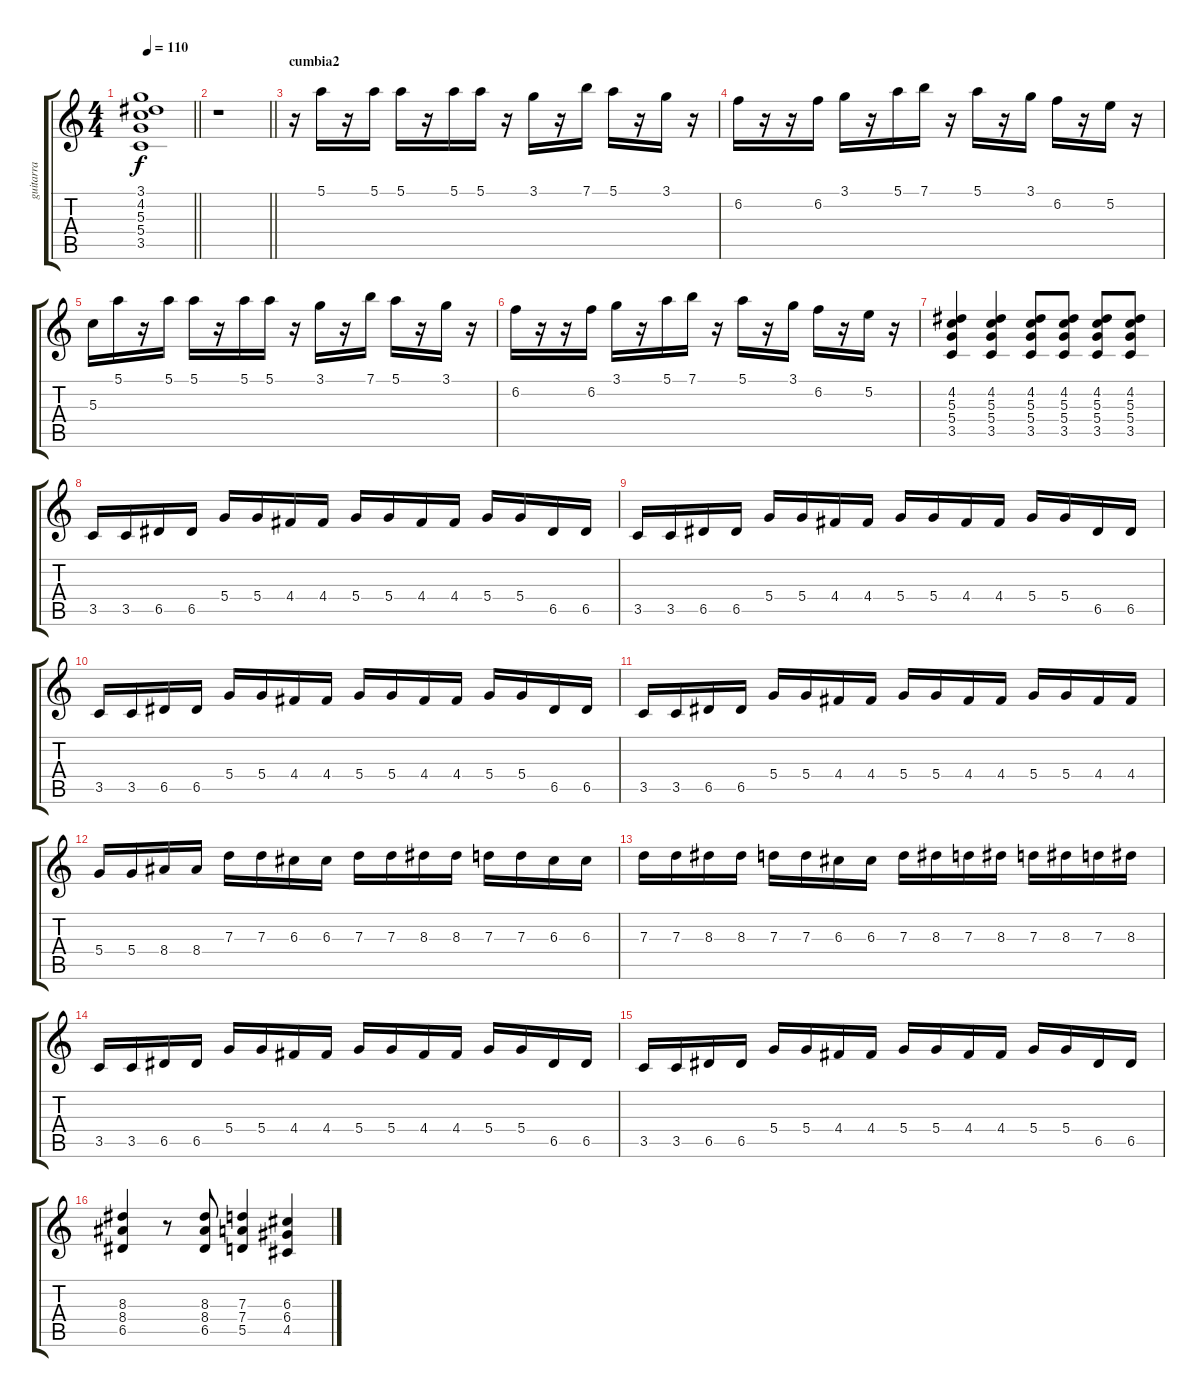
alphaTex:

\track ("guitarra" "guitarra") {instrument overdrivenguitar}
\staff {score tabs}
\tuning (E4 B3 G3 D3 A2 E2) {hide}
\ts (4 4)
\tempo 110
\clef g2
\barLineRight lightlight
\ks c
(3.1 4.2 5.3 5.4 3.5).1{dy f} |
\barLineRight lightlight
r.1 |
\section ("" "cumbia2")
r.16 5.1.16 r.16 5.1.16 5.1.16 r.16 5.1.16 5.1.16 r.16 3.1.16 r.16 7.1.16 5.1.16 r.16 3.1.16 r.16 |
6.2.16 r.16 r.16 6.2.16 3.1.16 r.16 5.1.16 7.1.16 r.16 5.1.16 r.16 3.1.16 6.2.16 r.16 5.2.16 r.16 |
5.3.16 5.1.16 r.16 5.1.16 5.1.16 r.16 5.1.16 5.1.16 r.16 3.1.16 r.16 7.1.16 5.1.16 r.16 3.1.16 r.16 |
6.2.16 r.16 r.16 6.2.16 3.1.16 r.16 5.1.16 7.1.16 r.16 5.1.16 r.16 3.1.16 6.2.16 r.16 5.2.16 r.16 |
(4.2 5.3 5.4 3.5).4 (4.2 5.3 5.4 3.5).4 (4.2 5.3 5.4 3.5).8 (4.2 5.3 5.4 3.5).8 (4.2 5.3 5.4 3.5).8 (4.2 5.3 5.4 3.5).8 |
3.5.16 3.5.16 6.5.16 6.5.16 5.4.16 5.4.16 4.4.16 4.4.16 5.4.16 5.4.16 4.4.16 4.4.16 5.4.16 5.4.16 6.5.16 6.5.16 |
3.5.16 3.5.16 6.5.16 6.5.16 5.4.16 5.4.16 4.4.16 4.4.16 5.4.16 5.4.16 4.4.16 4.4.16 5.4.16 5.4.16 6.5.16 6.5.16 |
3.5.16 3.5.16 6.5.16 6.5.16 5.4.16 5.4.16 4.4.16 4.4.16 5.4.16 5.4.16 4.4.16 4.4.16 5.4.16 5.4.16 6.5.16 6.5.16 |
3.5.16 3.5.16 6.5.16 6.5.16 5.4.16 5.4.16 4.4.16 4.4.16 5.4.16 5.4.16 4.4.16 4.4.16 5.4.16 5.4.16 4.4.16 4.4.16 |
5.4.16 5.4.16 8.4.16 8.4.16 7.3.16 7.3.16 6.3.16 6.3.16 7.3.16 7.3.16 8.3.16 8.3.16 7.3.16 7.3.16 6.3.16 6.3.16 |
7.3.16 7.3.16 8.3.16 8.3.16 7.3.16 7.3.16 6.3.16 6.3.16 7.3.16 8.3.16 7.3.16 8.3.16 7.3.16 8.3.16 7.3.16 8.3.16 |
3.5.16 3.5.16 6.5.16 6.5.16 5.4.16 5.4.16 4.4.16 4.4.16 5.4.16 5.4.16 4.4.16 4.4.16 5.4.16 5.4.16 6.5.16 6.5.16 |
3.5.16 3.5.16 6.5.16 6.5.16 5.4.16 5.4.16 4.4.16 4.4.16 5.4.16 5.4.16 4.4.16 4.4.16 5.4.16 5.4.16 6.5.16 6.5.16 |
(8.3 8.4 6.5).4 r.8 (8.3 8.4 6.5).8 (7.3 7.4 5.5).4 (6.3 6.4 4.5).4
